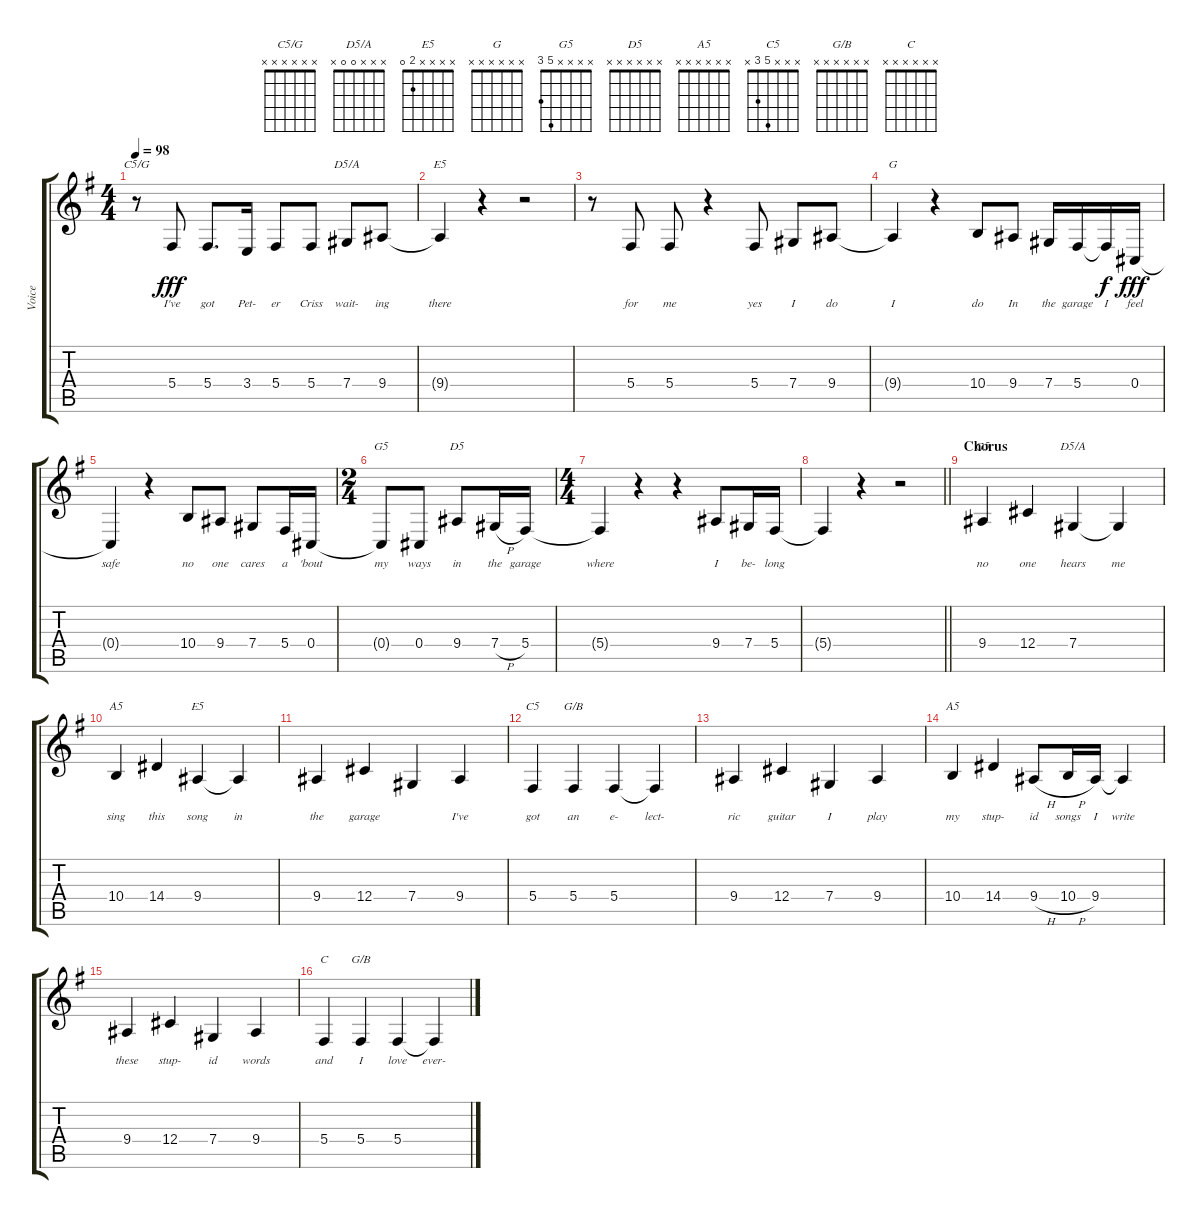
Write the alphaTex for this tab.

\track ("Voice" "Voice") {instrument clarinet}
\staff {score tabs}
\tuning (Eb4 Bb3 Gb3 Db3 Ab2 Eb2) {hide}
\chord ("C5/G" x x x x x x)
\chord ("D5/A" x x x x x x)
\chord ("E5" x x x x x x)
\chord ("G" x x x x x x)
\chord ("G5" x x x x x x)
\chord ("D5" x x x x x x)
\chord ("G5" x x x x 5 3)
\chord ("D5/A" x x x 0 0 x)
\chord ("A5" x x x 2 0 x)
\chord ("E5" x x x x 2 0)
\chord ("C5" x x x 5 3 x)
\chord ("G/B" x x x 5 2 x)
\chord ("A5" x x x x x x)
\chord ("C" x x x x x x)
\chord ("G/B" x x x x x x)
\ts (4 4)
\tempo 98
\clef g2
\ks g
r.8{ch "C5/G" dy fff} 5.4.8{lyrics (0 "I've") lyrics (1 "") lyrics (2 "") lyrics (3 "") lyrics (4 "")} 5.4.8{d lyrics (0 "got") lyrics (1 "") lyrics (2 "") lyrics (3 "") lyrics (4 "")} 3.4.16{lyrics (0 "Pet-") lyrics (1 "") lyrics (2 "") lyrics (3 "") lyrics (4 "")} 5.4.8{lyrics (0 "er") lyrics (1 "") lyrics (2 "") lyrics (3 "") lyrics (4 "")} 5.4.8{lyrics (0 "Criss") lyrics (1 "") lyrics (2 "") lyrics (3 "") lyrics (4 "")} 7.4.8{ch "D5/A" lyrics (0 "wait-") lyrics (1 "") lyrics (2 "") lyrics (3 "") lyrics (4 "")} 9.4.8{lyrics (0 "ing") lyrics (1 "") lyrics (2 "") lyrics (3 "") lyrics (4 "")} |
9.4{t}.4{ch "E5" lyrics (0 "there") lyrics (1 "") lyrics (2 "") lyrics (3 "") lyrics (4 "")} r.4 r.2 |
r.8 5.4.8{lyrics (0 "for") lyrics (1 "") lyrics (2 "") lyrics (3 "") lyrics (4 "")} 5.4.8{lyrics (0 "me") lyrics (1 "") lyrics (2 "") lyrics (3 "") lyrics (4 "")} r.4 5.4.8{lyrics (0 "yes") lyrics (1 "") lyrics (2 "") lyrics (3 "") lyrics (4 "")} 7.4.8{lyrics (0 "I") lyrics (1 "") lyrics (2 "") lyrics (3 "") lyrics (4 "")} 9.4.8{lyrics (0 "do") lyrics (1 "") lyrics (2 "") lyrics (3 "") lyrics (4 "")} |
9.4{t}.4{ch "G" lyrics (0 "I") lyrics (1 "") lyrics (2 "") lyrics (3 "") lyrics (4 "")} r.4 10.4.8{lyrics (0 "do") lyrics (1 "") lyrics (2 "") lyrics (3 "") lyrics (4 "")} 9.4.8{lyrics (0 "In") lyrics (1 "") lyrics (2 "") lyrics (3 "") lyrics (4 "")} 7.4.16{lyrics (0 "the") lyrics (1 "") lyrics (2 "") lyrics (3 "") lyrics (4 "")} 5.4.16{lyrics (0 "garage") lyrics (1 "") lyrics (2 "") lyrics (3 "") lyrics (4 "")} 5.4{t}.16{lyrics (0 "I") lyrics (1 "") lyrics (2 "") lyrics (3 "") lyrics (4 "") dy f} 0.4.16{lyrics (0 "feel") lyrics (1 "") lyrics (2 "") lyrics (3 "") lyrics (4 "") dy fff} |
0.4{t}.4{lyrics (0 "safe") lyrics (1 "") lyrics (2 "") lyrics (3 "") lyrics (4 "")} r.4 10.4.8{lyrics (0 "no") lyrics (1 "") lyrics (2 "") lyrics (3 "") lyrics (4 "")} 9.4.8{lyrics (0 "one") lyrics (1 "") lyrics (2 "") lyrics (3 "") lyrics (4 "")} 7.4.8{lyrics (0 "cares") lyrics (1 "") lyrics (2 "") lyrics (3 "") lyrics (4 "")} 5.4.16{lyrics (0 "a") lyrics (1 "") lyrics (2 "") lyrics (3 "") lyrics (4 "")} 0.4.16{lyrics (0 "'bout") lyrics (1 "") lyrics (2 "") lyrics (3 "") lyrics (4 "")} |
\ts (2 4)
0.4{t}.8{ch "G5" lyrics (0 "my") lyrics (1 "") lyrics (2 "") lyrics (3 "") lyrics (4 "")} 0.4.8{lyrics (0 "ways") lyrics (1 "") lyrics (2 "") lyrics (3 "") lyrics (4 "")} 9.4.8{ch "D5" lyrics (0 "in") lyrics (1 "") lyrics (2 "") lyrics (3 "") lyrics (4 "")} 7.4{h}.16{lyrics (0 "the") lyrics (1 "") lyrics (2 "") lyrics (3 "") lyrics (4 "")} 5.4.16{lyrics (0 "garage") lyrics (1 "") lyrics (2 "") lyrics (3 "") lyrics (4 "")} |
\ts (4 4)
5.4{t}.4{lyrics (0 "where") lyrics (1 "") lyrics (2 "") lyrics (3 "") lyrics (4 "")} r.4 r.4 9.4.8{lyrics (0 "I") lyrics (1 "") lyrics (2 "") lyrics (3 "") lyrics (4 "")} 7.4.16{lyrics (0 "be-") lyrics (1 "") lyrics (2 "") lyrics (3 "") lyrics (4 "")} 5.4.16{lyrics (0 "long") lyrics (1 "") lyrics (2 "") lyrics (3 "") lyrics (4 "")} |
\barLineRight lightlight
5.4{t}.4{lyrics (0 "") lyrics (1 "") lyrics (2 "") lyrics (3 "") lyrics (4 "")} r.4 r.2 |
\section ("" "Chorus")
9.4.4{ch "G5" lyrics (0 "no") lyrics (1 "") lyrics (2 "") lyrics (3 "") lyrics (4 "")} 12.4.4{lyrics (0 "one") lyrics (1 "") lyrics (2 "") lyrics (3 "") lyrics (4 "")} 7.4.4{ch "D5/A" lyrics (0 "hears") lyrics (1 "") lyrics (2 "") lyrics (3 "") lyrics (4 "")} 7.4{t}.4{lyrics (0 "me") lyrics (1 "") lyrics (2 "") lyrics (3 "") lyrics (4 "")} |
10.4.4{ch "A5" lyrics (0 "sing") lyrics (1 "") lyrics (2 "") lyrics (3 "") lyrics (4 "")} 14.4.4{lyrics (0 "this") lyrics (1 "") lyrics (2 "") lyrics (3 "") lyrics (4 "")} 9.4.4{ch "E5" lyrics (0 "song") lyrics (1 "") lyrics (2 "") lyrics (3 "") lyrics (4 "")} 9.4{t}.4{lyrics (0 "in") lyrics (1 "") lyrics (2 "") lyrics (3 "") lyrics (4 "")} |
9.4.4{lyrics (0 "the") lyrics (1 "") lyrics (2 "") lyrics (3 "") lyrics (4 "")} 12.4.4{lyrics (0 "garage") lyrics (1 "") lyrics (2 "") lyrics (3 "") lyrics (4 "")} 7.4.4{lyrics (0 "") lyrics (1 "") lyrics (2 "") lyrics (3 "") lyrics (4 "")} 9.4.4{lyrics (0 "I've") lyrics (1 "") lyrics (2 "") lyrics (3 "") lyrics (4 "")} |
5.4.4{ch "C5" lyrics (0 "got") lyrics (1 "") lyrics (2 "") lyrics (3 "") lyrics (4 "")} 5.4.4{ch "G/B" lyrics (0 "an") lyrics (1 "") lyrics (2 "") lyrics (3 "") lyrics (4 "")} 5.4.4{lyrics (0 "e-") lyrics (1 "") lyrics (2 "") lyrics (3 "") lyrics (4 "")} 5.4{t}.4{lyrics (0 "lect-") lyrics (1 "") lyrics (2 "") lyrics (3 "") lyrics (4 "")} |
9.4.4{lyrics (0 "ric") lyrics (1 "") lyrics (2 "") lyrics (3 "") lyrics (4 "")} 12.4.4{lyrics (0 "guitar") lyrics (1 "") lyrics (2 "") lyrics (3 "") lyrics (4 "")} 7.4.4{lyrics (0 "I") lyrics (1 "") lyrics (2 "") lyrics (3 "") lyrics (4 "")} 9.4.4{lyrics (0 "play") lyrics (1 "") lyrics (2 "") lyrics (3 "") lyrics (4 "")} |
10.4.4{ch "A5" lyrics (0 "my") lyrics (1 "") lyrics (2 "") lyrics (3 "") lyrics (4 "")} 14.4.4{lyrics (0 "stup-") lyrics (1 "") lyrics (2 "") lyrics (3 "") lyrics (4 "")} 9.4{h}.8{lyrics (0 "id") lyrics (1 "") lyrics (2 "") lyrics (3 "") lyrics (4 "")} 10.4{h}.16{lyrics (0 "songs") lyrics (1 "") lyrics (2 "") lyrics (3 "") lyrics (4 "")} 9.4.16{lyrics (0 "I") lyrics (1 "") lyrics (2 "") lyrics (3 "") lyrics (4 "")} 9.4{t}.4{lyrics (0 "write") lyrics (1 "") lyrics (2 "") lyrics (3 "") lyrics (4 "")} |
9.4.4{lyrics (0 "these") lyrics (1 "") lyrics (2 "") lyrics (3 "") lyrics (4 "")} 12.4.4{lyrics (0 "stup-") lyrics (1 "") lyrics (2 "") lyrics (3 "") lyrics (4 "")} 7.4.4{lyrics (0 "id") lyrics (1 "") lyrics (2 "") lyrics (3 "") lyrics (4 "")} 9.4.4{lyrics (0 "words") lyrics (1 "") lyrics (2 "") lyrics (3 "") lyrics (4 "")} |
5.4.4{ch "C" lyrics (0 "and") lyrics (1 "") lyrics (2 "") lyrics (3 "") lyrics (4 "")} 5.4.4{ch "G/B" lyrics (0 "I") lyrics (1 "") lyrics (2 "") lyrics (3 "") lyrics (4 "")} 5.4.4{lyrics (0 "love") lyrics (1 "") lyrics (2 "") lyrics (3 "") lyrics (4 "")} 5.4{t}.4{lyrics (0 "ever-") lyrics (1 "") lyrics (2 "") lyrics (3 "") lyrics (4 "")}
